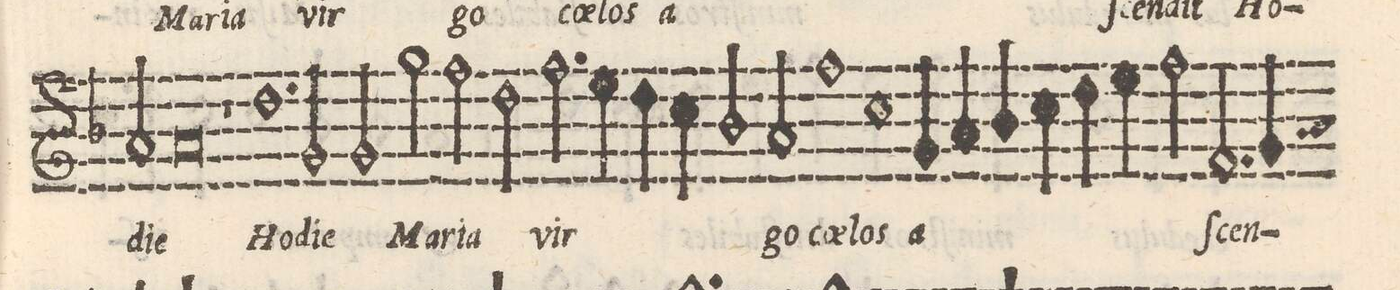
**kern	**text
*I"CANTUS	*
*clefG2	*
*k[b-]	*
*met(C|)	*
*M2/2	*
*custos:a	*
=25-	=25-
2a/	-di-
=26-	=26-
0a	-e
=27-	=27-
=28-	=28-
1r	.
=29-	=29-
1.dd	Ho-
=30-	=30-
2g/	-di-
=31-	=31-
2g/	-e
2gg\	Ma-
=32-	=32-
2ff\	-ri-
2dd\	-a
=33-	=33-
2.ff\	vir-
4ee\	.
=34-	=34-
4dd\	.
4cc\	.
2b-/	.
=35-	=35-
2a/	-go
1ff\	cae-
=36-	=36-
1cc\	-los
=37-	=37-
4g/	a-
4a/	.
=38-	=38-
4b-/	.
4cc\	.
4dd\	.
4ee\	.
=39-	=39-
2ff\	.
2.f/	ſcen-
=40-	=40-
4g/	.
*-	*-
